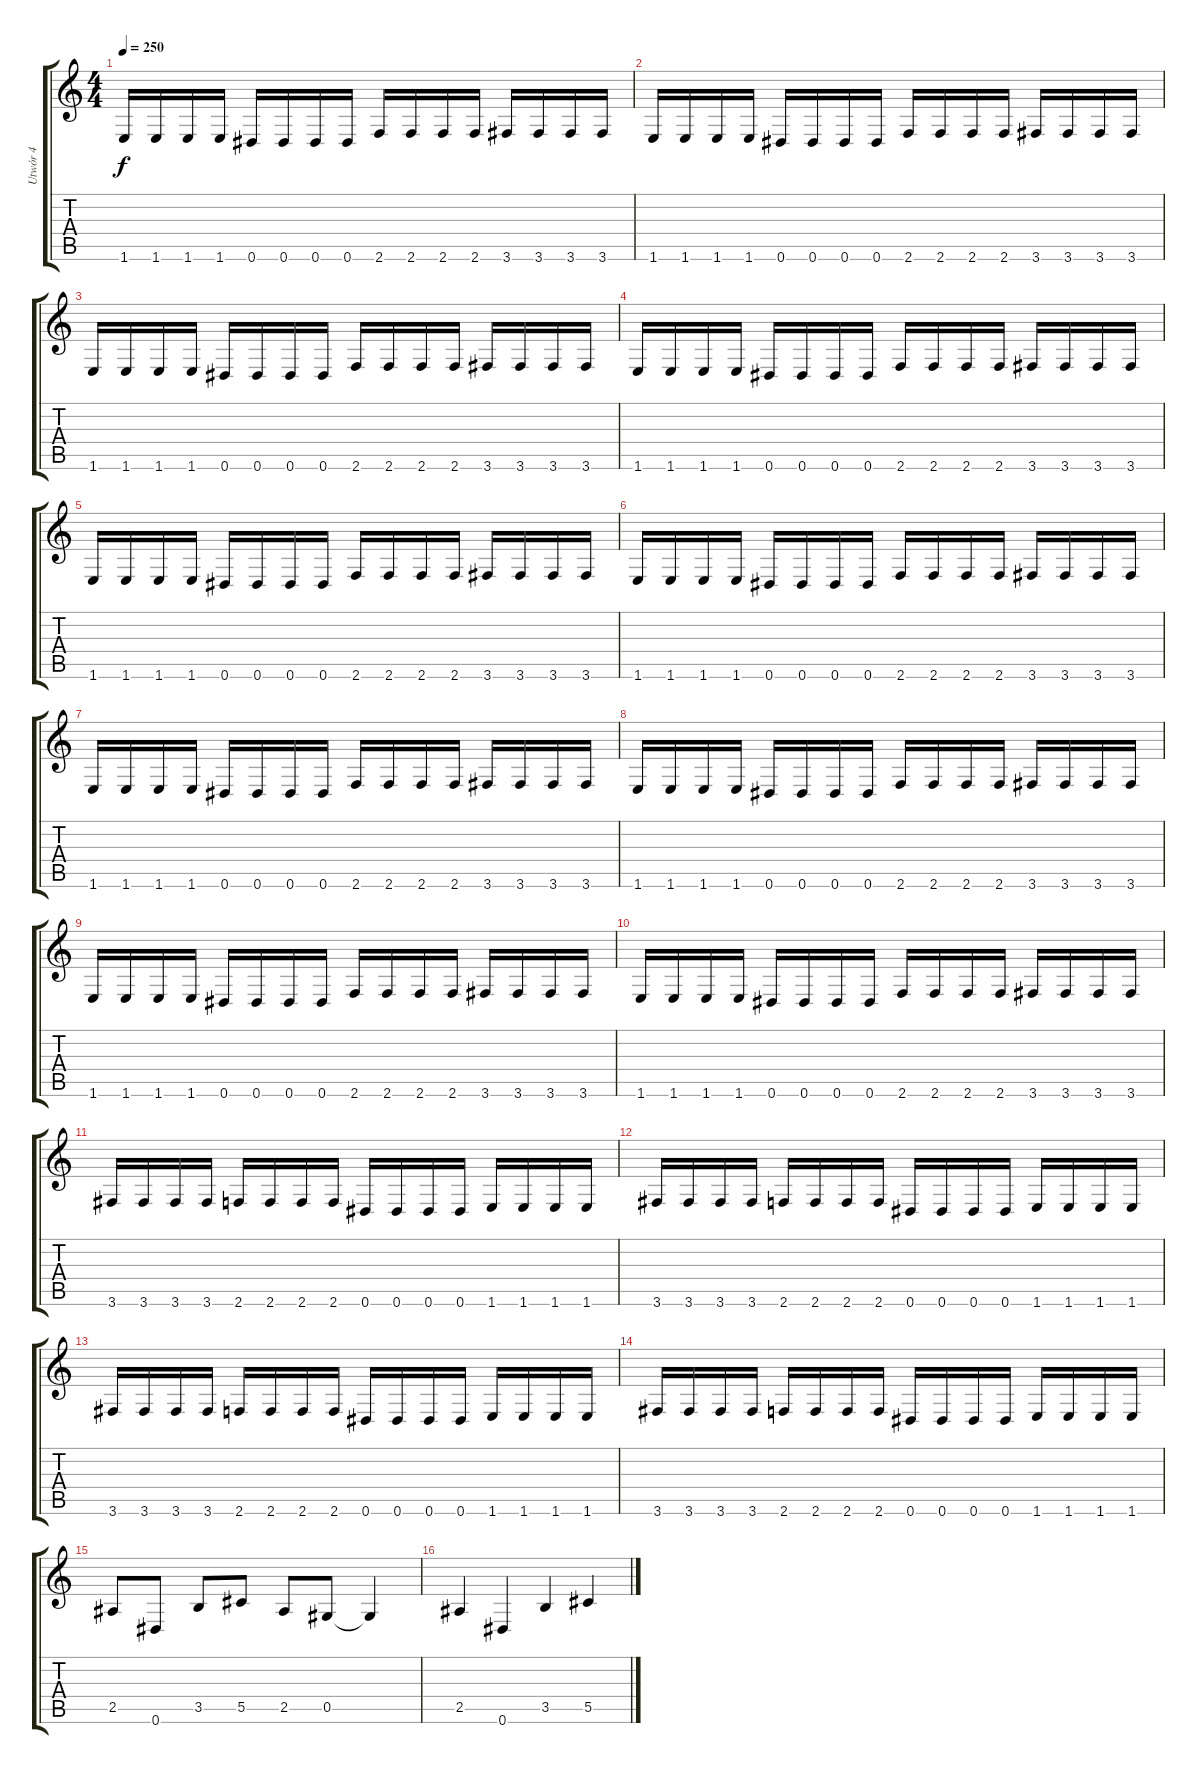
\track ("Utwór 4" "Utwór 4") {instrument electricbasspick}
\staff {score tabs}
\tuning (Eb4 Bb3 Gb3 Db3 Ab2 Eb2) {hide}
\ts (4 4)
\tempo 250
\clef g2
\ks c
1.6.16{dy f} 1.6.16 1.6.16 1.6.16 0.6.16 0.6.16 0.6.16 0.6.16 2.6.16 2.6.16 2.6.16 2.6.16 3.6.16 3.6.16 3.6.16 3.6.16 |
1.6.16 1.6.16 1.6.16 1.6.16 0.6.16 0.6.16 0.6.16 0.6.16 2.6.16 2.6.16 2.6.16 2.6.16 3.6.16 3.6.16 3.6.16 3.6.16 |
1.6.16 1.6.16 1.6.16 1.6.16 0.6.16 0.6.16 0.6.16 0.6.16 2.6.16 2.6.16 2.6.16 2.6.16 3.6.16 3.6.16 3.6.16 3.6.16 |
1.6.16 1.6.16 1.6.16 1.6.16 0.6.16 0.6.16 0.6.16 0.6.16 2.6.16 2.6.16 2.6.16 2.6.16 3.6.16 3.6.16 3.6.16 3.6.16 |
1.6.16 1.6.16 1.6.16 1.6.16 0.6.16 0.6.16 0.6.16 0.6.16 2.6.16 2.6.16 2.6.16 2.6.16 3.6.16 3.6.16 3.6.16 3.6.16 |
1.6.16 1.6.16 1.6.16 1.6.16 0.6.16 0.6.16 0.6.16 0.6.16 2.6.16 2.6.16 2.6.16 2.6.16 3.6.16 3.6.16 3.6.16 3.6.16 |
1.6.16 1.6.16 1.6.16 1.6.16 0.6.16 0.6.16 0.6.16 0.6.16 2.6.16 2.6.16 2.6.16 2.6.16 3.6.16 3.6.16 3.6.16 3.6.16 |
1.6.16 1.6.16 1.6.16 1.6.16 0.6.16 0.6.16 0.6.16 0.6.16 2.6.16 2.6.16 2.6.16 2.6.16 3.6.16 3.6.16 3.6.16 3.6.16 |
1.6.16 1.6.16 1.6.16 1.6.16 0.6.16 0.6.16 0.6.16 0.6.16 2.6.16 2.6.16 2.6.16 2.6.16 3.6.16 3.6.16 3.6.16 3.6.16 |
1.6.16 1.6.16 1.6.16 1.6.16 0.6.16 0.6.16 0.6.16 0.6.16 2.6.16 2.6.16 2.6.16 2.6.16 3.6.16 3.6.16 3.6.16 3.6.16 |
3.6.16 3.6.16 3.6.16 3.6.16 2.6.16 2.6.16 2.6.16 2.6.16 0.6.16 0.6.16 0.6.16 0.6.16 1.6.16 1.6.16 1.6.16 1.6.16 |
3.6.16 3.6.16 3.6.16 3.6.16 2.6.16 2.6.16 2.6.16 2.6.16 0.6.16 0.6.16 0.6.16 0.6.16 1.6.16 1.6.16 1.6.16 1.6.16 |
3.6.16 3.6.16 3.6.16 3.6.16 2.6.16 2.6.16 2.6.16 2.6.16 0.6.16 0.6.16 0.6.16 0.6.16 1.6.16 1.6.16 1.6.16 1.6.16 |
3.6.16 3.6.16 3.6.16 3.6.16 2.6.16 2.6.16 2.6.16 2.6.16 0.6.16 0.6.16 0.6.16 0.6.16 1.6.16 1.6.16 1.6.16 1.6.16 |
2.5.8 0.6.8 3.5.8 5.5.8 2.5.8 0.5.8 0.5{t}.4 |
2.5.4 0.6.4 3.5.4 5.5.4
